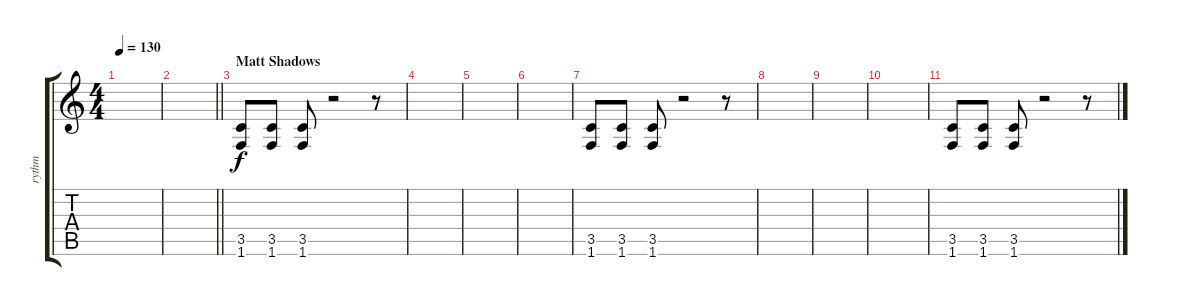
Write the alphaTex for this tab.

\track ("rythm " "rythm ") {instrument distortionguitar}
\staff {score tabs}
\tuning (E4 B3 G3 D3 A2 E2) {hide}
\ts (4 4)
\tempo 130
\clef g2
\ks c
|
\barLineRight lightlight
|
\section ("" "Matt Shadows")
(3.5 1.6).8 (3.5 1.6).8 (3.5 1.6).8 r.2 r.8 |
|
|
|
(3.5 1.6).8 (3.5 1.6).8 (3.5 1.6).8 r.2 r.8 |
|
|
|
(3.5 1.6).8 (3.5 1.6).8 (3.5 1.6).8 r.2 r.8
